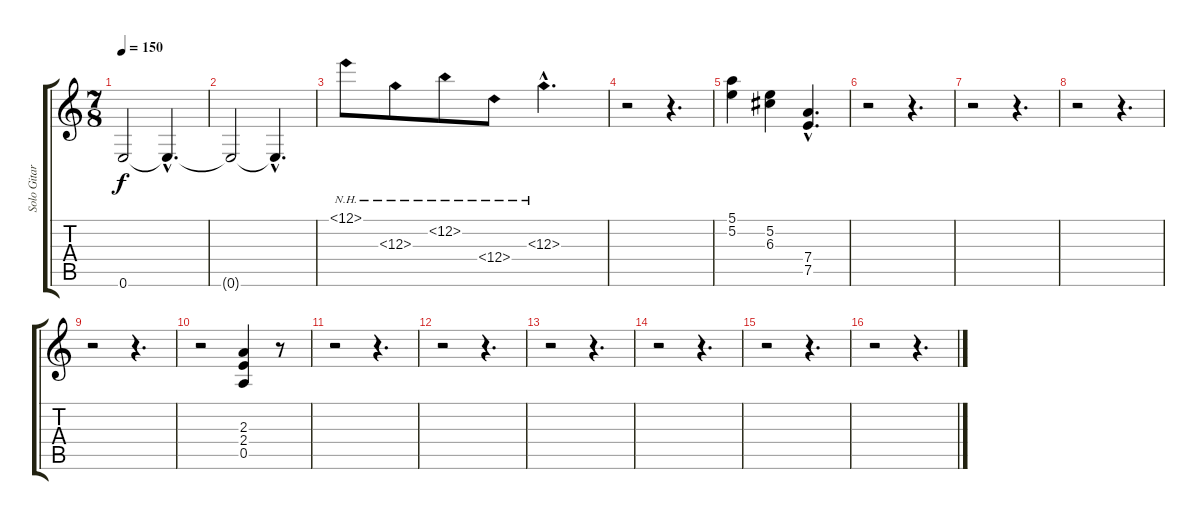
\track ("Solo Gitara" "Solo Gitar") {instrument overdrivenguitar}
\staff {score tabs}
\tuning (E4 B3 G3 D3 A2 E2) {hide}
\ts (7 8)
\tempo 150
\clef g2
\ks c
0.6.2{dy f instrument overdrivenguitar} 0.6{hac t}.4{d} |
0.6{t}.2 0.6{hac t}.4{d} |
12.1{nh}.8 12.3{nh}.8 12.2{nh}.8 12.4{nh}.8 12.3{nh hac}.4{d} |
r.2 r.4{d} |
(5.1 5.2).4 (5.2 6.3).4 (7.4{hac} 7.5{hac}).4{d} |
r.2 r.4{d} |
r.2 r.4{d} |
r.2 r.4{d} |
r.2 r.4{d} |
r.2 (2.3 2.4 0.5).4 r.8 |
r.2 r.4{d} |
r.2 r.4{d} |
r.2 r.4{d} |
r.2 r.4{d} |
r.2 r.4{d} |
r.2 r.4{d}
